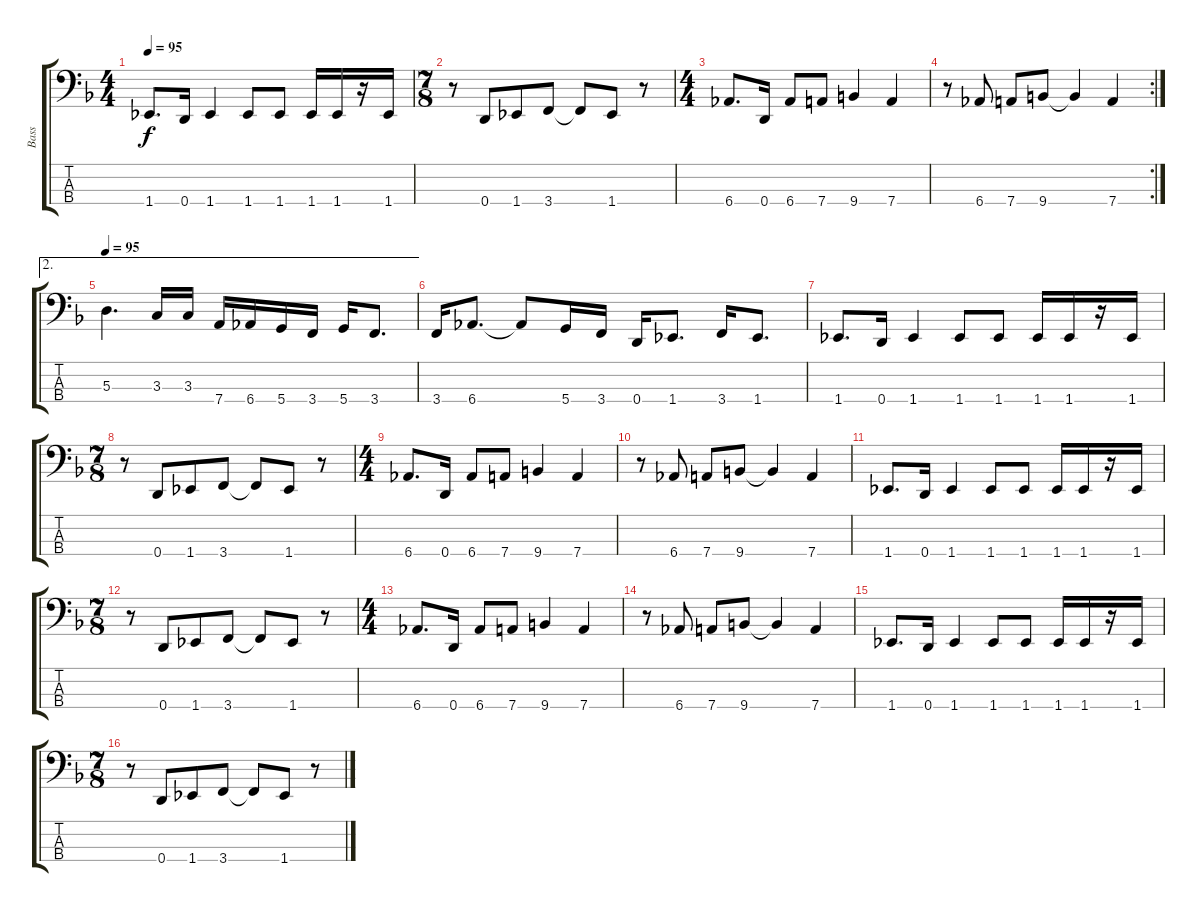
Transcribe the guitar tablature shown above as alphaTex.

\track ("Bass" "Bass") {instrument electricbasspick}
\staff {score tabs}
\tuning (G2 D2 A1 D1) {hide}
\ts (4 4)
\tempo 95
\clef f4
\ks f
1.4.8{d dy f} 0.4.16 1.4.4 1.4.8 1.4.8 1.4.16 1.4.16 r.16 1.4.16 |
\ts (7 8)
r.8 0.4.8 1.4.8 3.4.8 3.4{t}.8 1.4.8 r.8 |
\ts (4 4)
6.4.8{d} 0.4.16 6.4.8 7.4.8 9.4.4 7.4.4 |
\rc 2
r.8 6.4.8 7.4.8 9.4.8 9.4{t}.4 7.4.4 |
\ae 2
\tempo 95
5.3.4{d} 3.3.16 3.3.16 7.4.16 6.4.16 5.4.16 3.4.16 5.4.16 3.4.8{d} |
3.4.16 6.4.8{d} 6.4{t}.8 5.4.16 3.4.16 0.4.16 1.4.8{d} 3.4.16 1.4.8{d} |
1.4.8{d} 0.4.16 1.4.4 1.4.8 1.4.8 1.4.16 1.4.16 r.16 1.4.16 |
\ts (7 8)
r.8 0.4.8 1.4.8 3.4.8 3.4{t}.8 1.4.8 r.8 |
\ts (4 4)
6.4.8{d} 0.4.16 6.4.8 7.4.8 9.4.4 7.4.4 |
r.8 6.4.8 7.4.8 9.4.8 9.4{t}.4 7.4.4 |
1.4.8{d} 0.4.16 1.4.4 1.4.8 1.4.8 1.4.16 1.4.16 r.16 1.4.16 |
\ts (7 8)
r.8 0.4.8 1.4.8 3.4.8 3.4{t}.8 1.4.8 r.8 |
\ts (4 4)
6.4.8{d} 0.4.16 6.4.8 7.4.8 9.4.4 7.4.4 |
r.8 6.4.8 7.4.8 9.4.8 9.4{t}.4 7.4.4 |
1.4.8{d} 0.4.16 1.4.4 1.4.8 1.4.8 1.4.16 1.4.16 r.16 1.4.16 |
\ts (7 8)
r.8 0.4.8 1.4.8 3.4.8 3.4{t}.8 1.4.8 r.8
